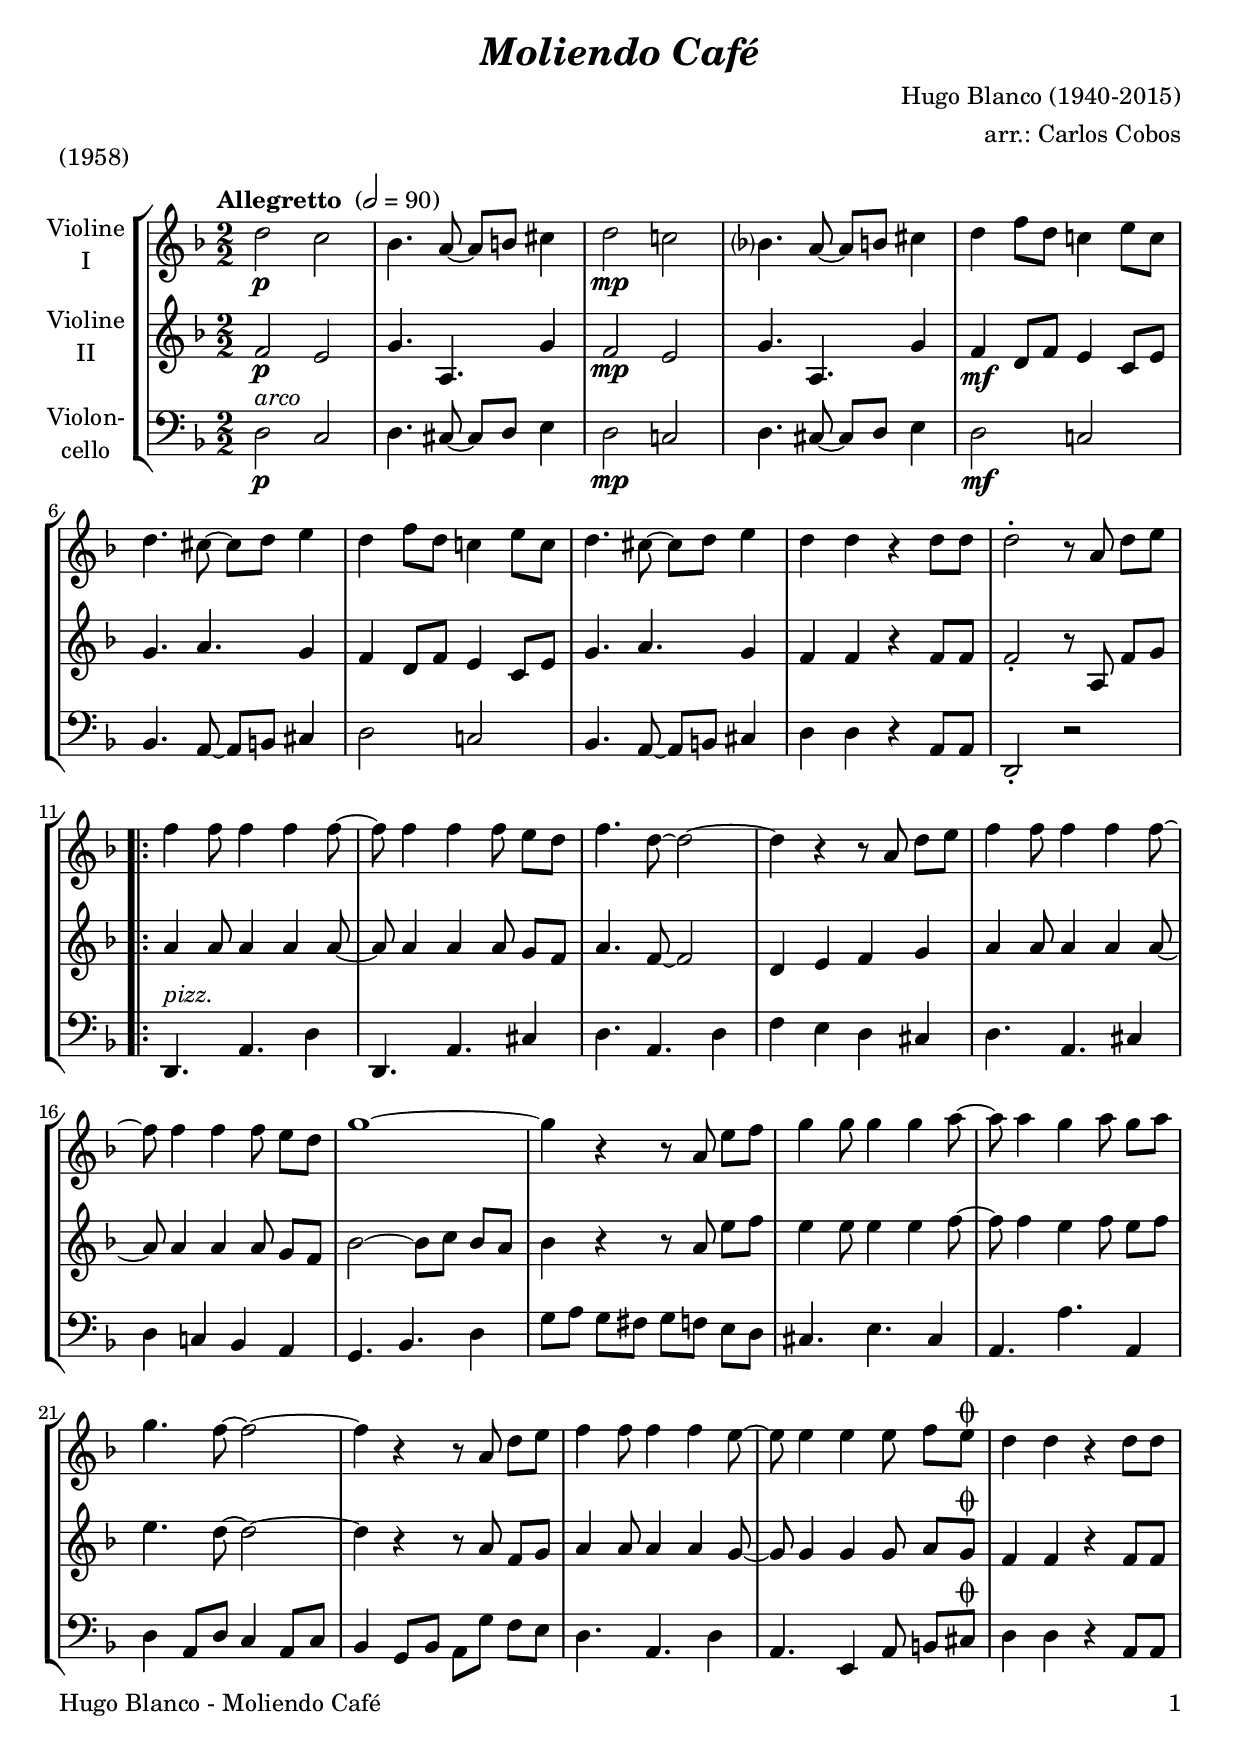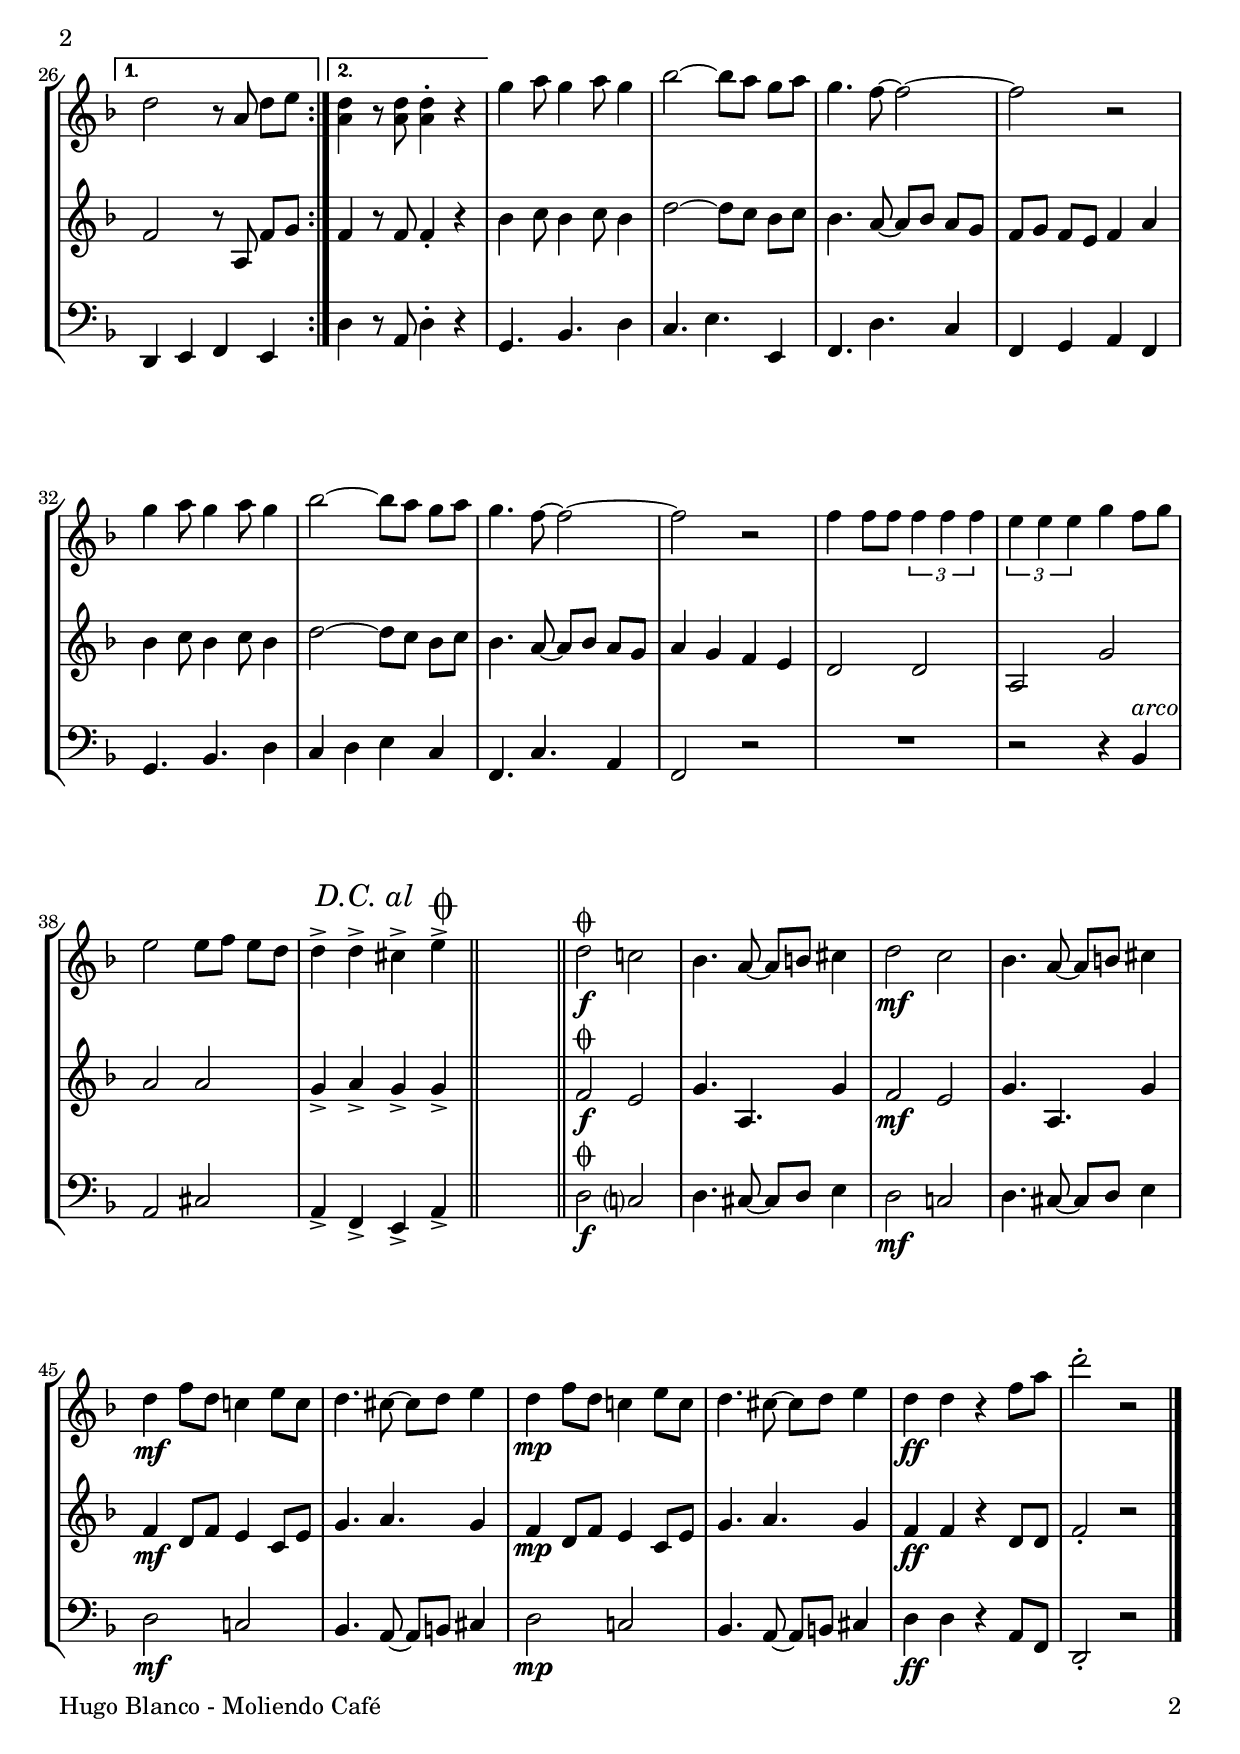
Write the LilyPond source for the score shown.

\version "2.24.1"
\include "deutsch.ly"
  
#(set-global-staff-size 21)

\header {
  title     = \markup \bold \italic "Moliendo Café"
  composer  = "Hugo Blanco (1940-2015)"
  arranger  = "arr.: Carlos Cobos"
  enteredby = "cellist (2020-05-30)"
  piece     = "(1958)"
}

voiceconsts = {
  \key g \minor
  \time 2/2
  \clef "treble"
  \numericTimeSignature
  \compressEmptyMeasures
  % Set default beaming for all staves
  \set Timing.beamExceptions = #'()
  \set Timing.baseMoment     = #(ly:make-moment 1 4)
  \set Timing.beatStructure  = #'(1 1 1)
  \tempo "Allegretto " 2=90
}

mivl = "violin"
mipz = "pizzicato strings"
miba = "cello"

arco = \markup \italic "arco"
dcas = \mark \markup { \italic "D.C. al " \musicglyph #"scripts.coda" }
pizz = \markup \italic "pizz."

va = \relative c'' {
  \voiceconsts

  g2\p f
  es4. d8~ d e fis4
  g2\mp f!
  es?4. d8~ d e fis4
  g b8 g f!4 a8 f

  g4. fis8~ fis g a4
  g b8 g f!4 a8 f
  g4. fis8~ fis g a4
  g g r g8 g
  g2-. r8 d g a
  
  \repeat volta 2 {
    b4 b8 b4 b b8~
    b b4 b b8 a g
    b4. g8~ g2~
    g4 r r8 d g a
    b4 b8 b4 b b8~

    b b4 b b8 a g
    c1~
    c4 r r8 d, a' b
    c4 c8 c4 c d8~
    d d4 c d8 c d

    c4. b8~ b2~
    b4 r r8 d, g a
    b4 b8 b4 b a8~
    a a4 a a8 b a\coda
    g4 g r g8 g
  }
  \alternative {
    { g2 r8 d g a }
    { <d, g>4 r8 <d g> <d g>4-. r }
  }
  c' d8 c4 d8 c4
  es2~ es8 d c d
  c4. b8~ b2~

  b r
  c4 d8 c4 d8 c4
  es2~ es8 d c d
  c4. b8~ b2~
  b r
  b4 b8 b \tuplet 3/2 2 { b4 b b }

  \tuplet 3/2 2 { a a a } c b8 c
  a2 a8 b a g
  g4-> g-> \dcas fis-> a-> \bar "||"
  s1 \bar "||"
  g2\coda\f f!
  es4. d8~ d e fis4
  g2\mf f

  es4. d8~ d e fis4
  g\mf b8 g f!4 a8 f
  g4. fis8~ fis g a4
  g\mp b8 g f!4 a8 f
  g4. fis8~ fis g a4

  g\ff g r b8 d
  g2-. r \bar "|."
}

vb = \relative c' {
  \voiceconsts

  b2\p a
  c4. d, c'4
  b2\mp a
  c4. d, c'4
  b\mf g8 b a4 f8 a
  
  c4. d c4
  b g8 b a4 f8 a
  c4. d c4
  b b r b8 b
  b2-. r8 d, b' c
  
  \repeat volta 2 {
    d4 d8 d4 d d8~
    d d4 d d8 c b
    d4. b8~ b2
    g4 a b c
    d d8 d4 d d8~

    d d4 d d8 c b
    es2~ es8 f es d
    es4 r r8 d a' b
    a4 a8 a4 a b8~
    b b4 a b8 a b

    a4. g8~ g2~
    g4 r r8 d b c
    d4 d8 d4 d c8~
    c c4 c c8 d c\coda
    b4 b r b8 b
  }
  \alternative {
    { b2 r8 d, b' c }
    { b4 r8 b b4-. r }
  }
  es f8 es4 f8 es4
  g2~ g8 f es f
  es4. d8~ d es d c

  b c b a b4 d
  es f8 es4 f8 es4
  g2~ g8 f es f
  es4. d8~ d es d c
  d4 c b a
  g2 g

  d c'
  d d
  c4-> d-> \dcas c4-> c-> \bar "||"
  s1 \bar "||"
  b2\coda\f a
  c4. d, c'4
  b2\mf a

  c4. d, c'4
  b\mf g8 b a4 f8 a
  c4. d c4
  b\mp g8 b a4 f8 a
  c4. d c4

  b\ff b r g8 g
  b2-. r \bar "|."
}

vc = \relative c' {
  \voiceconsts
  \clef "bass"
  
  g2^\arco\p f
  g4. fis8~ fis g a4
  g2\mp f!
  g4. fis8~ fis g a4
  g2\mf f!
  
  es4. d8~ d e fis4
  g2 f!
  es4. d8~ d e fis4
  g g r d8 d
  g,2-. r
  
  \set Staff.midiInstrument = \mipz
  \repeat volta 2 {
    g4.^\pizz d' g4
    g,4. d' fis4
    g4. d g4
    b a g fis
    g4. d fis4

    g f! es d
    c4. es g4
    c8 d c h c b a g
    fis4. a fis4
    d4. d' d,4

    g d8 g f4 d8 f
    es4 c8 es d c' b a
    g4. d g4
    d4. a4 d8 e fis\coda
    g4 g r d8 d
  }
  \alternative {
    { g,4 a b a }
    { g' r8 d g4-. r }
  }
  c,4. es g4
  f4. a a,4
  b4. g' f4

  b, c d b
  c4. es g4
  f g a f
  b,4. f' d4
  b2 r
  R1

  \set Staff.midiInstrument = \miba
  r2 r4 es^\arco
  d2 fis
  d4-> b-> \dcas a-> d-> \bar "||"
  s1 \bar "||"
  g2\coda\f f?
  g4. fis8~ fis g a4
  g2\mf f!

  g4. fis8~ fis g a4
  g2\mf f!
  es4. d8~ d e fis4
  g2\mp f!
  es4. d8~ d e fis4
  
  g\ff g r d8 b
  g2-. r \bar "|."
}


music = \new StaffGroup <<
      \new Staff {
	\set Staff.midiInstrument = \mivl
	\set Staff.instrumentName = \markup \center-column { "Violine" "I" }
	\transpose g d' { \va }
      }

      \new Staff {
	\set Staff.midiInstrument = \mivl
	\set Staff.instrumentName = \markup \center-column { "Violine" "II" }
	\transpose g d' { \vb }
      }

      \new Staff {
	\set Staff.midiInstrument = \miba
	\set Staff.instrumentName = \markup \center-column { "Violon-" "cello" }
	\transpose g d { \vc }
      }
>>

\book {
   \paper {
    print-page-number = ##t
    print-first-page-number = ##t
    ragged-last-bottom = ##f
    oddHeaderMarkup = \markup \null
    oddFooterMarkup = \markup {
      \fill-line {
        \if \should-print-page-number
        "Hugo Blanco - Moliendo Café" \fromproperty #'page:page-number-string
      }
    }
    evenFooterMarkup = \oddFooterMarkup
  } \score {
    \music
    \layout {}
  }

  \score {
    \unfoldRepeats \music

    \midi {
      \context {
        \Score
      }
    }
  }
}